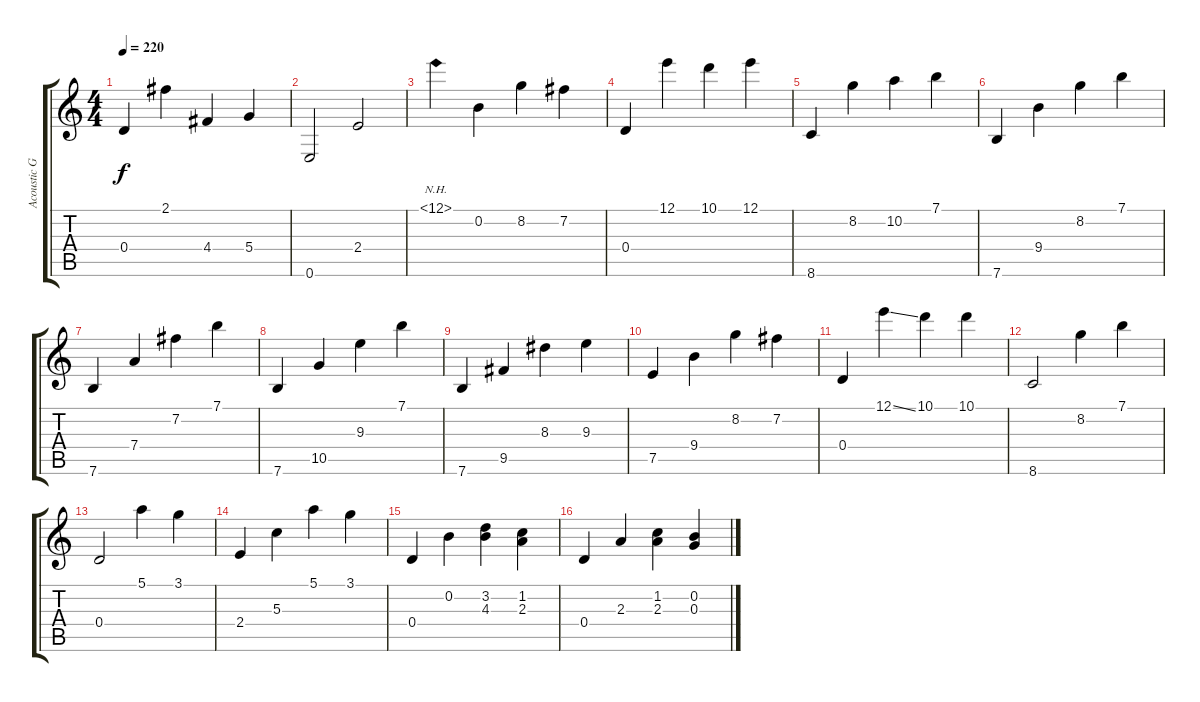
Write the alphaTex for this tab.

\track ("Acoustic Guitar (steel)" "Acoustic G") {instrument acousticguitarsteel}
\staff {score tabs}
\tuning (E4 B3 G3 D3 A2 E2) {hide}
\ts (4 4)
\tempo 220
\clef g2
\ks c
0.4.4{dy f} 2.1.4 4.4.4 5.4.4 |
0.6.2 2.4.2 |
12.1{nh}.4 0.2.4 8.2.4 7.2.4 |
0.4.4 12.1.4 10.1.4 12.1.4 |
8.6.4 8.2.4 10.2.4 7.1.4 |
7.6.4 9.4.4 8.2.4 7.1.4 |
7.6.4 7.4.4 7.2.4 7.1.4 |
7.6.4 10.5.4 9.3.4 7.1.4 |
7.6.4 9.5.4 8.3.4 9.3.4 |
7.5.4 9.4.4 8.2.4 7.2.4 |
0.4.4 12.1{ss}.4 10.1.4 10.1.4 |
8.6.2 8.2.4 7.1.4 |
0.4.2 5.1.4 3.1.4 |
2.4.4 5.3.4 5.1.4 3.1.4 |
0.4.4 0.2.4 (3.2 4.3).4 (1.2 2.3).4 |
0.4.4 2.3.4 (1.2 2.3).4 (0.2 0.3).4
